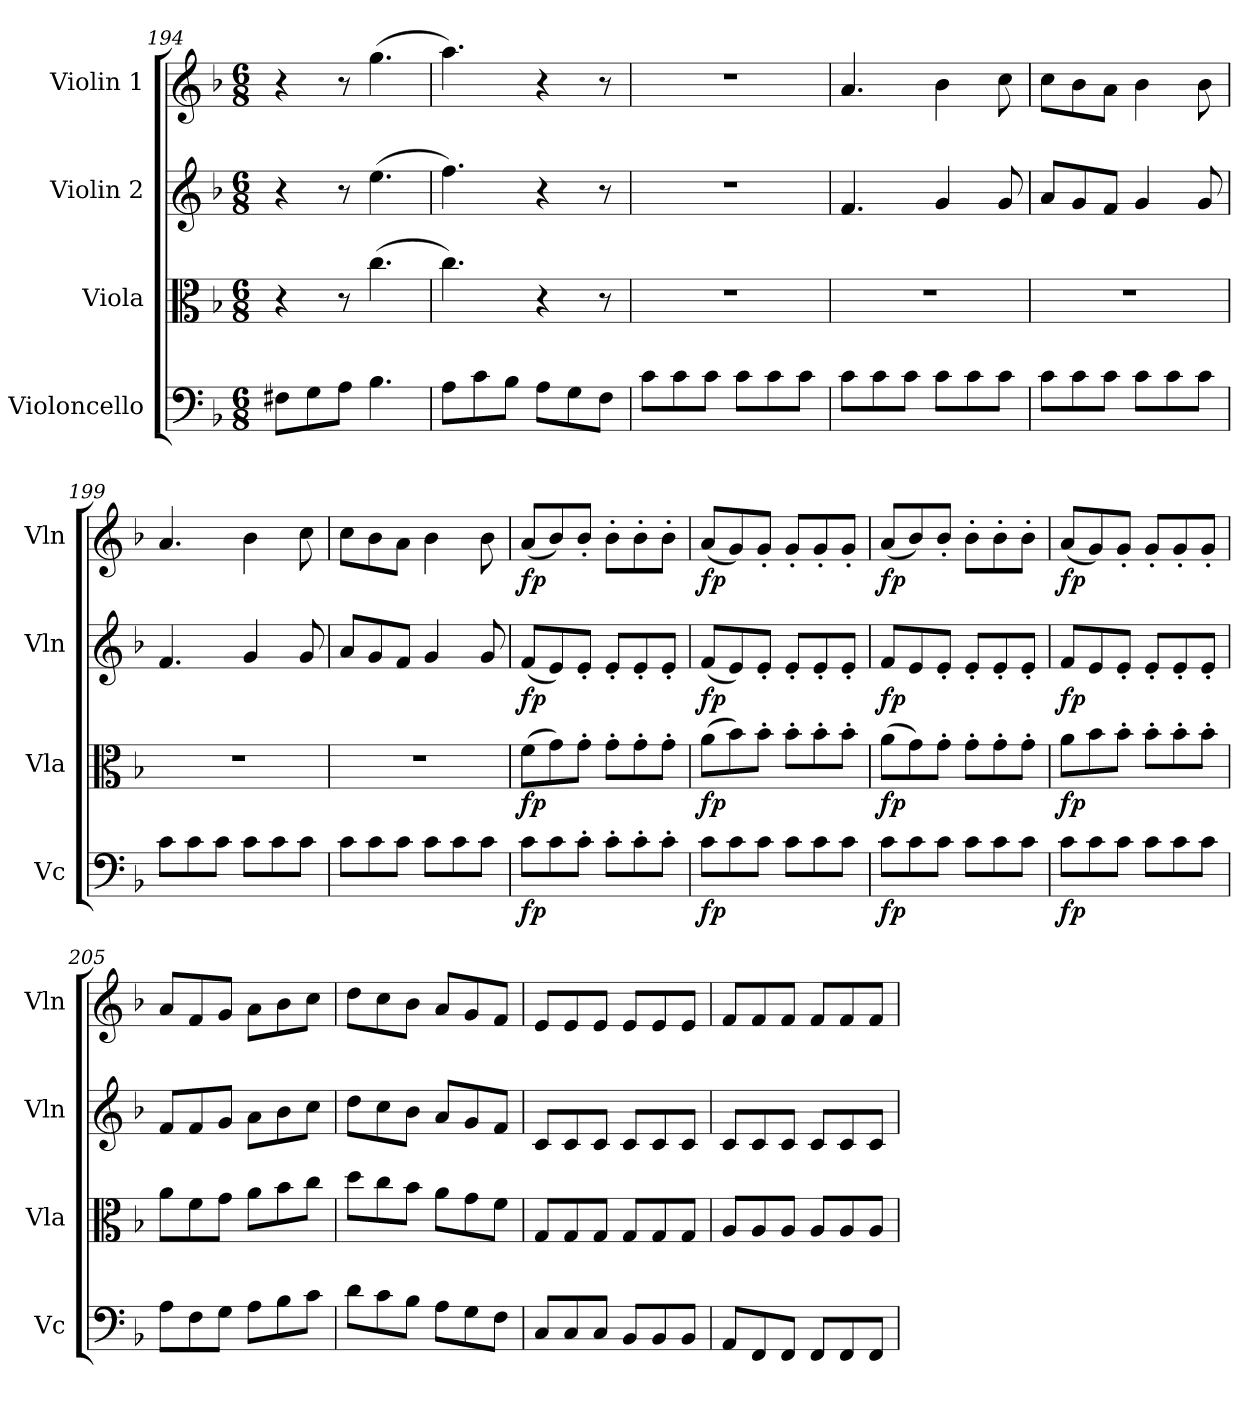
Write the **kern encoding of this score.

**kern	**dynam	**kern	**dynam	**kern	**dynam	**kern	**dynam
*part4	*part4	*part3	*part3	*part2	*part2	*part1	*part1
*staff4	*staff4	*staff3	*staff3	*staff2	*staff2	*staff1	*staff1
*I"Violoncello	*	*I"Viola	*	*I"Violin 2	*	*I"Violin 1	*
*I'Vc	*	*I'Vla	*	*I'Vln	*	*I'Vln	*
!!LO:PB:g=z
*clefF4	*	*clefC3	*	*clefG2	*	*clefG2	*
*k[b-]	*	*k[b-]	*	*k[b-]	*	*k[b-]	*
*M6/8	*	*M6/8	*	*M6/8	*	*M6/8	*
=194	=194	=194	=194	=194	=194	=194	=194
8F#X\L	.	4r	.	4r	.	4r	.
8G\	.	.	.	.	.	.	.
8A\J	.	8r	.	8r	.	8r	.
4.B-\	.	(>4.cc\	.	(>4.ee\	.	(>4.gg\	.
=195	=195	=195	=195	=195	=195	=195	=195
8A\L	.	4.cc\)	.	4.ff\)	.	4.aa\)	.
8c\	.	.	.	.	.	.	.
8B-\J	.	.	.	.	.	.	.
8A\L	.	4r	.	4r	.	4r	.
8G\	.	.	.	.	.	.	.
8F\J	.	8r	.	8r	.	8r	.
=196	=196	=196	=196	=196	=196	=196	=196
8c\L	.	2.r	.	2.r	.	2.r	.
8c\	.	.	.	.	.	.	.
8c\J	.	.	.	.	.	.	.
8c\L	.	.	.	.	.	.	.
8c\	.	.	.	.	.	.	.
8c\J	.	.	.	.	.	.	.
=197	=197	=197	=197	=197	=197	=197	=197
8c\L	.	2.r	.	4.f/	.	4.a/	.
8c\	.	.	.	.	.	.	.
8c\J	.	.	.	.	.	.	.
8c\L	.	.	.	4g/	.	4b-\	.
8c\	.	.	.	.	.	.	.
8c\J	.	.	.	8g/	.	8cc\	.
=198	=198	=198	=198	=198	=198	=198	=198
8c\L	.	2.r	.	8a/L	.	8cc\L	.
8c\	.	.	.	8g/	.	8b-\	.
8c\J	.	.	.	8f/J	.	8a\J	.
8c\L	.	.	.	4g/	.	4b-\	.
8c\	.	.	.	.	.	.	.
8c\J	.	.	.	8g/	.	8b-\	.
=199	=199	=199	=199	=199	=199	=199	=199
8c\L	.	2.r	.	4.f/	.	4.a/	.
8c\	.	.	.	.	.	.	.
8c\J	.	.	.	.	.	.	.
8c\L	.	.	.	4g/	.	4b-\	.
8c\	.	.	.	.	.	.	.
8c\J	.	.	.	8g/	.	8cc\	.
=200	=200	=200	=200	=200	=200	=200	=200
8c\L	.	2.r	.	8a/L	.	8cc\L	.
8c\	.	.	.	8g/	.	8b-\	.
8c\J	.	.	.	8f/J	.	8a\J	.
8c\L	.	.	.	4g/	.	4b-\	.
8c\	.	.	.	.	.	.	.
8c\J	.	.	.	8g/	.	8b-\	.
=201	=201	=201	=201	=201	=201	=201	=201
!	!LO:DY:b	!	!LO:DY:b	!	!LO:DY:b	!	!LO:DY:b
8c\L	fp	(>8f\L	fp	(<8f/L	fp	(<8a/L	fp
8c\	.	8g\)	.	8e/)	.	8b-/)	.
8c'\J	.	8g'\J	.	8e'/J	.	8b-'/J	.
8c'\L	.	8g'\L	.	8e'/L	.	8b-'\L	.
8c'\	.	8g'\	.	8e'/	.	8b-'\	.
8c'\J	.	8g'\J	.	8e'/J	.	8b-'\J	.
!!LO:LB:g=z
=202	=202	=202	=202	=202	=202	=202	=202
!	!LO:DY:b	!	!LO:DY:b	!	!LO:DY:b	!	!LO:DY:b
8c\L	fp	(>8a\L	fp	(<8f/L	fp	(<8a/L	fp
8c\	.	8b-\)	.	8e/)	.	8g/)	.
8c\J	.	8b-'\J	.	8e'/J	.	8g'/J	.
8c\L	.	8b-'\L	.	8e'/L	.	8g'/L	.
8c\	.	8b-'\	.	8e'/	.	8g'/	.
8c\J	.	8b-'\J	.	8e'/J	.	8g'/J	.
=203	=203	=203	=203	=203	=203	=203	=203
!	!LO:DY:b	!	!LO:DY:b	!	!LO:DY:b	!	!LO:DY:b
8c\L	fp	(>8a\L	fp	8f/L	fp	(<8a/L	fp
8c\	.	8g\)	.	8e/	.	8b-/)	.
8c\J	.	8g'\J	.	8e'/J	.	8b-'/J	.
8c\L	.	8g'\L	.	8e'/L	.	8b-'\L	.
8c\	.	8g'\	.	8e'/	.	8b-'\	.
8c\J	.	8g'\J	.	8e'/J	.	8b-'\J	.
=204	=204	=204	=204	=204	=204	=204	=204
!	!LO:DY:b	!	!LO:DY:b	!	!LO:DY:b	!	!LO:DY:b
8c\L	fp	8a\L	fp	8f/L	fp	(<8a/L	fp
8c\	.	8b-\	.	8e/	.	8g/)	.
8c\J	.	8b-'\J	.	8e'/J	.	8g'/J	.
8c\L	.	8b-'\L	.	8e'/L	.	8g'/L	.
8c\	.	8b-'\	.	8e'/	.	8g'/	.
8c\J	.	8b-'\J	.	8e'/J	.	8g'/J	.
=205	=205	=205	=205	=205	=205	=205	=205
8A\L	.	8a\L	.	8f/L	.	8a/L	.
8F\	.	8f\	.	8f/	.	8f/	.
8G\J	.	8g\J	.	8g/J	.	8g/J	.
8A\L	.	8a\L	.	8a\L	.	8a\L	.
8B-\	.	8b-\	.	8b-\	.	8b-\	.
8c\J	.	8cc\J	.	8cc\J	.	8cc\J	.
=206	=206	=206	=206	=206	=206	=206	=206
8d\L	.	8dd\L	.	8dd\L	.	8dd\L	.
8c\	.	8cc\	.	8cc\	.	8cc\	.
8B-\J	.	8b-\J	.	8b-\J	.	8b-\J	.
8A\L	.	8a\L	.	8a/L	.	8a/L	.
8G\	.	8g\	.	8g/	.	8g/	.
8F\J	.	8f\J	.	8f/J	.	8f/J	.
=207	=207	=207	=207	=207	=207	=207	=207
8C/L	.	8G/L	.	8c/L	.	8e/L	.
8C/	.	8G/	.	8c/	.	8e/	.
8C/J	.	8G/J	.	8c/J	.	8e/J	.
8BB-/L	.	8G/L	.	8c/L	.	8e/L	.
8BB-/	.	8G/	.	8c/	.	8e/	.
8BB-/J	.	8G/J	.	8c/J	.	8e/J	.
=208	=208	=208	=208	=208	=208	=208	=208
8AA/L	.	8A/L	.	8c/L	.	8f/L	.
8FF/	.	8A/	.	8c/	.	8f/	.
8FF/J	.	8A/J	.	8c/J	.	8f/J	.
8FF/L	.	8A/L	.	8c/L	.	8f/L	.
8FF/	.	8A/	.	8c/	.	8f/	.
8FF/J	.	8A/J	.	8c/J	.	8f/J	.
=	=	=	=	=	=	=	=
*-	*-	*-	*-	*-	*-	*-	*-
